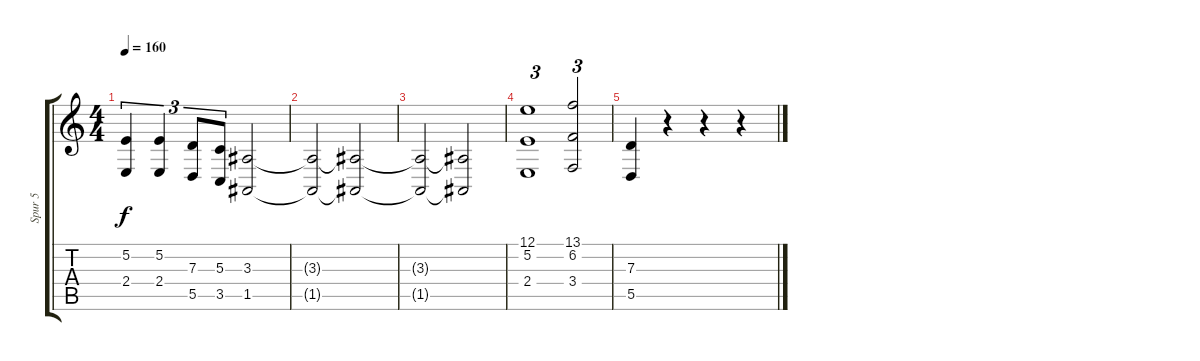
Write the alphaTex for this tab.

\track ("Spur 5" "Spur 5") {instrument stringensemble1}
\staff {score tabs}
\tuning (E4 B3 G3 D3 A2 E2) {hide}
\ts (4 4)
\tempo 160
\clef g2
\ks c
(5.2 2.4).4{tu (3 2) dy f} (5.2 2.4).4{tu (3 2)} (7.3 5.5).8{tu (3 2)} (5.3 3.5).8{tu (3 2)} (3.3 1.5).2 |
(3.3{t} 1.5{t}).2 (3.3{t} 1.5{t}).2 |
(3.3{t} 1.5{t}).2 (3.3{t} 1.5{t}).2 |
(12.1 5.2 2.4).1{tu (3 2)} (13.1 6.2 3.4).2{tu (3 2)} |
(7.3 5.5).4 r.4 r.4 r.4
